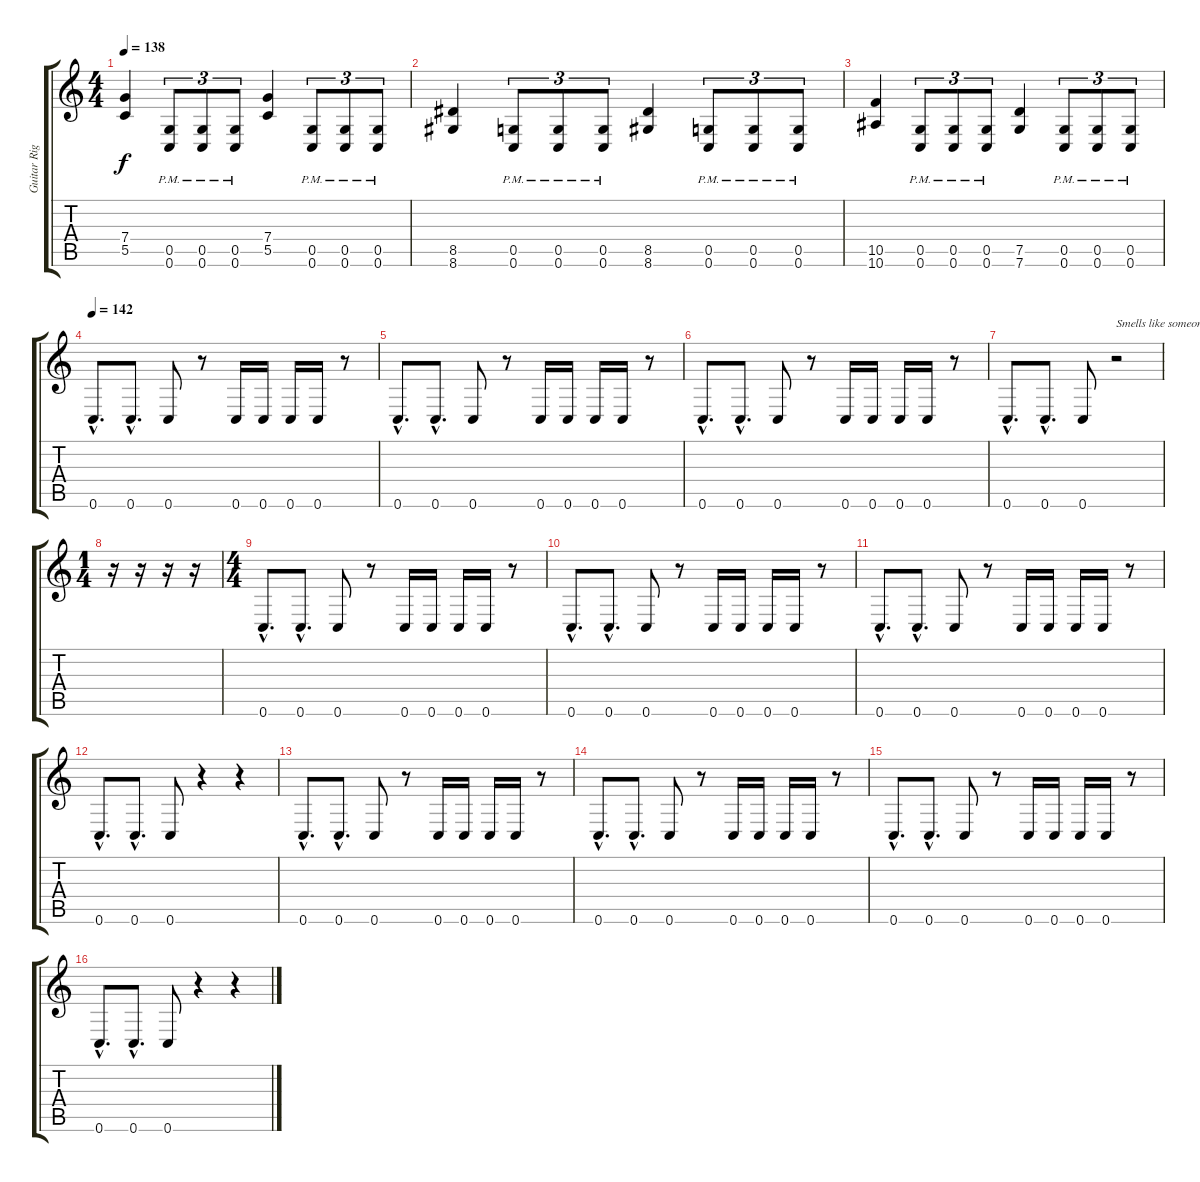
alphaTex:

\track ("Guitar Right" "Guitar Rig") {instrument overdrivenguitar}
\staff {score tabs}
\tuning (D4 A3 F3 C3 G2 C2) {hide}
\ts (4 4)
\tempo 138
\clef g2
\ks c
(7.4 5.5).4{dy f} (0.5{pm} 0.6{pm}).8{tu (3 2)} (0.5{pm} 0.6{pm}).8{tu (3 2)} (0.5{pm} 0.6{pm}).8{tu (3 2)} (7.4 5.5).4 (0.5{pm} 0.6{pm}).8{tu (3 2)} (0.5{pm} 0.6{pm}).8{tu (3 2)} (0.5{pm} 0.6{pm}).8{tu (3 2)} |
(8.5 8.6).4 (0.5{pm} 0.6{pm}).8{tu (3 2)} (0.5{pm} 0.6{pm}).8{tu (3 2)} (0.5{pm} 0.6{pm}).8{tu (3 2)} (8.5 8.6).4 (0.5{pm} 0.6{pm}).8{tu (3 2)} (0.5{pm} 0.6{pm}).8{tu (3 2)} (0.5{pm} 0.6{pm}).8{tu (3 2)} |
(10.5 10.6).4 (0.5{pm} 0.6{pm}).8{tu (3 2)} (0.5{pm} 0.6{pm}).8{tu (3 2)} (0.5{pm} 0.6{pm}).8{tu (3 2)} (7.5 7.6).4 (0.5{pm} 0.6{pm}).8{tu (3 2)} (0.5{pm} 0.6{pm}).8{tu (3 2)} (0.5{pm} 0.6{pm}).8{tu (3 2)} |
\tempo 142
0.6{hac}.8{d} 0.6{hac}.8{d} 0.6.8 r.8 0.6.16 0.6.16 0.6.16 0.6.16 r.8 |
0.6{hac}.8{d} 0.6{hac}.8{d} 0.6.8 r.8 0.6.16 0.6.16 0.6.16 0.6.16 r.8 |
0.6{hac}.8{d} 0.6{hac}.8{d} 0.6.8 r.8 0.6.16 0.6.16 0.6.16 0.6.16 r.8 |
0.6{hac}.8{d} 0.6{hac}.8{d} 0.6.8 r.2{txt "Smells like someone died..."} |
\ts (1 4)
r.16 r.16 r.16 r.16 |
\ts (4 4)
0.6{hac}.8{d} 0.6{hac}.8{d} 0.6.8 r.8 0.6.16 0.6.16 0.6.16 0.6.16 r.8 |
0.6{hac}.8{d} 0.6{hac}.8{d} 0.6.8 r.8 0.6.16 0.6.16 0.6.16 0.6.16 r.8 |
0.6{hac}.8{d} 0.6{hac}.8{d} 0.6.8 r.8 0.6.16 0.6.16 0.6.16 0.6.16 r.8 |
0.6{hac}.8{d} 0.6{hac}.8{d} 0.6.8 r.4 r.4 |
0.6{hac}.8{d} 0.6{hac}.8{d} 0.6.8 r.8 0.6.16 0.6.16 0.6.16 0.6.16 r.8 |
0.6{hac}.8{d} 0.6{hac}.8{d} 0.6.8 r.8 0.6.16 0.6.16 0.6.16 0.6.16 r.8 |
0.6{hac}.8{d} 0.6{hac}.8{d} 0.6.8 r.8 0.6.16 0.6.16 0.6.16 0.6.16 r.8 |
0.6{hac}.8{d} 0.6{hac}.8{d} 0.6.8 r.4 r.4
